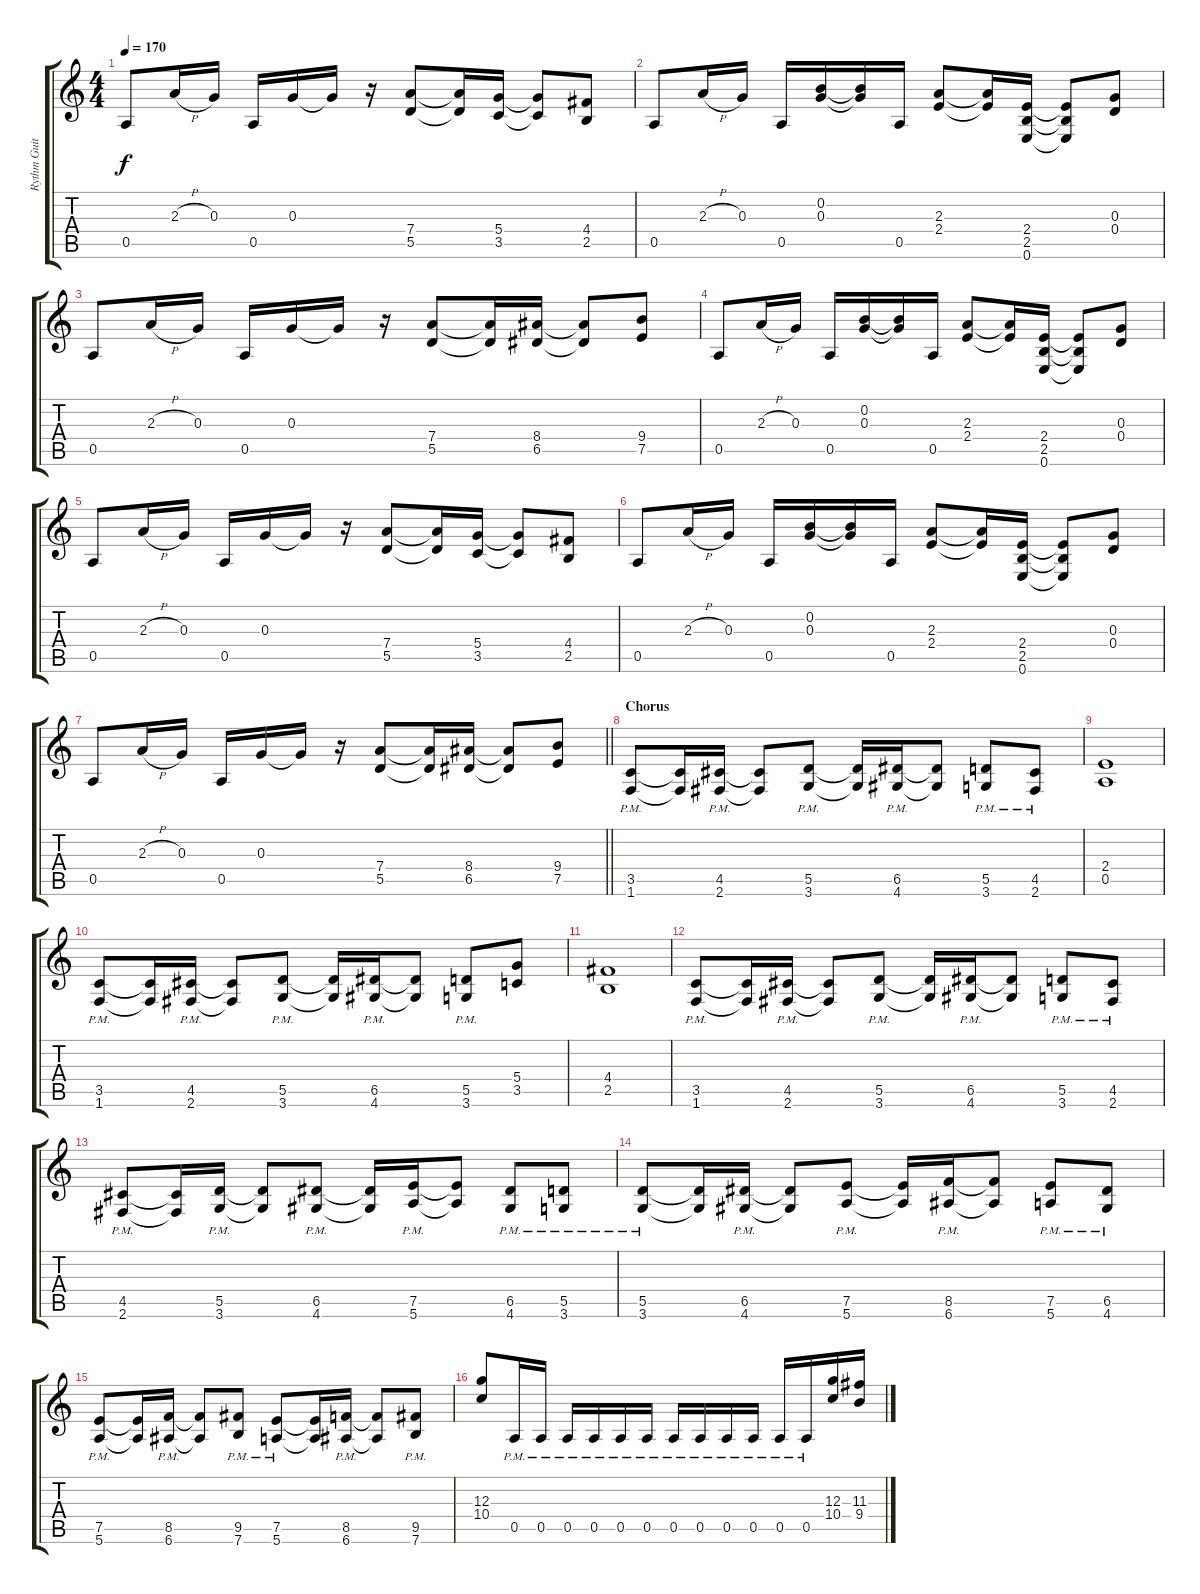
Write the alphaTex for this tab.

\track ("Rythm Guitar (Dave Mustaine)" "Rythm Guit") {instrument distortionguitar}
\staff {score tabs}
\tuning (E4 B3 G3 D3 A2 E2) {hide}
\ts (4 4)
\tempo 170
\clef g2
\ks c
0.5.8{dy f} 2.3{h}.16 0.3.16 0.5.16 0.3.16 0.3{t}.16 r.16 (7.4 5.5).8 (7.4{t} 5.5{t}).16 (5.4 3.5).16 (5.4{t} 3.5{t}).8 (4.4 2.5).8 |
0.5.8 2.3{h}.16 0.3.16 0.5.16 (0.2 0.3).16 (0.2{t} 0.3{t}).16 0.5.16 (2.3 2.4).8 (2.3{t} 2.4{t}).16 (2.4 2.5 0.6).16 (2.4{t} 2.5{t} 0.6{t}).8 (0.3 0.4).8 |
0.5.8 2.3{h}.16 0.3.16 0.5.16 0.3.16 0.3{t}.16 r.16 (7.4 5.5).8 (7.4{t} 5.5{t}).16 (8.4 6.5).16 (8.4{t} 6.5{t}).8 (9.4 7.5).8 |
0.5.8 2.3{h}.16 0.3.16 0.5.16 (0.2 0.3).16 (0.2{t} 0.3{t}).16 0.5.16 (2.3 2.4).8 (2.3{t} 2.4{t}).16 (2.4 2.5 0.6).16 (2.4{t} 2.5{t} 0.6{t}).8 (0.3 0.4).8 |
0.5.8 2.3{h}.16 0.3.16 0.5.16 0.3.16 0.3{t}.16 r.16 (7.4 5.5).8 (7.4{t} 5.5{t}).16 (5.4 3.5).16 (5.4{t} 3.5{t}).8 (4.4 2.5).8 |
0.5.8 2.3{h}.16 0.3.16 0.5.16 (0.2 0.3).16 (0.2{t} 0.3{t}).16 0.5.16 (2.3 2.4).8 (2.3{t} 2.4{t}).16 (2.4 2.5 0.6).16 (2.4{t} 2.5{t} 0.6{t}).8 (0.3 0.4).8 |
\barLineRight lightlight
0.5.8 2.3{h}.16 0.3.16 0.5.16 0.3.16 0.3{t}.16 r.16 (7.4 5.5).8 (7.4{t} 5.5{t}).16 (8.4 6.5).16 (8.4{t} 6.5{t}).8 (9.4 7.5).8 |
\section ("" "Chorus")
(3.5{pm} 1.6{pm}).8 (3.5{t} 1.6{t}).16 (4.5{pm} 2.6{pm}).16 (4.5{t} 2.6{t}).8 (5.5{pm} 3.6{pm}).8 (5.5{t} 3.6{t}).16 (6.5{pm} 4.6{pm}).16 (6.5{t} 4.6{t}).8 (5.5{pm} 3.6{pm}).8 (4.5{pm} 2.6{pm}).8 |
(2.4 0.5).1 |
(3.5{pm} 1.6{pm}).8 (3.5{t} 1.6{t}).16 (4.5{pm} 2.6{pm}).16 (4.5{t} 2.6{t}).8 (5.5{pm} 3.6{pm}).8 (5.5{t} 3.6{t}).16 (6.5{pm} 4.6{pm}).16 (6.5{t} 4.6{t}).8 (5.5{pm} 3.6{pm}).8 (5.4 3.5).8 |
(4.4 2.5).1 |
(3.5{pm} 1.6{pm}).8 (3.5{t} 1.6{t}).16 (4.5{pm} 2.6{pm}).16 (4.5{t} 2.6{t}).8 (5.5{pm} 3.6{pm}).8 (5.5{t} 3.6{t}).16 (6.5{pm} 4.6{pm}).16 (6.5{t} 4.6{t}).8 (5.5{pm} 3.6{pm}).8 (4.5{pm} 2.6{pm}).8 |
(4.5{pm} 2.6{pm}).8 (4.5{t} 2.6{t}).16 (5.5{pm} 3.6{pm}).16 (5.5{t} 3.6{t}).8 (6.5{pm} 4.6{pm}).8 (6.5{t} 4.6{t}).16 (7.5{pm} 5.6{pm}).16 (7.5{t} 5.6{t}).8 (6.5{pm} 4.6{pm}).8 (5.5{pm} 3.6{pm}).8 |
(5.5{pm} 3.6{pm}).8 (5.5{t} 3.6{t}).16 (6.5{pm} 4.6{pm}).16 (6.5{t} 4.6{t}).8 (7.5{pm} 5.6{pm}).8 (7.5{t} 5.6{t}).16 (8.5{pm} 6.6{pm}).16 (8.5{t} 6.6{t}).8 (7.5{pm} 5.6{pm}).8 (6.5{pm} 4.6{pm}).8 |
(7.5{pm} 5.6{pm}).8 (7.5{t} 5.6{t}).16 (8.5{pm} 6.6{pm}).16 (8.5{t} 6.6{t}).8 (9.5{pm} 7.6{pm}).8 (7.5{pm} 5.6{pm}).8 (7.5{t} 5.6{t}).16 (8.5{pm} 6.6{pm}).16 (8.5{t} 6.6{t}).8 (9.5{pm} 7.6{pm}).8 |
(12.3 10.4).8 0.5{pm}.16 0.5{pm}.16 0.5{pm}.16 0.5{pm}.16 0.5{pm}.16 0.5{pm}.16 0.5{pm}.16 0.5{pm}.16 0.5{pm}.16 0.5{pm}.16 0.5{pm}.16 0.5{pm}.16 (12.3 10.4).16 (11.3 9.4).16
